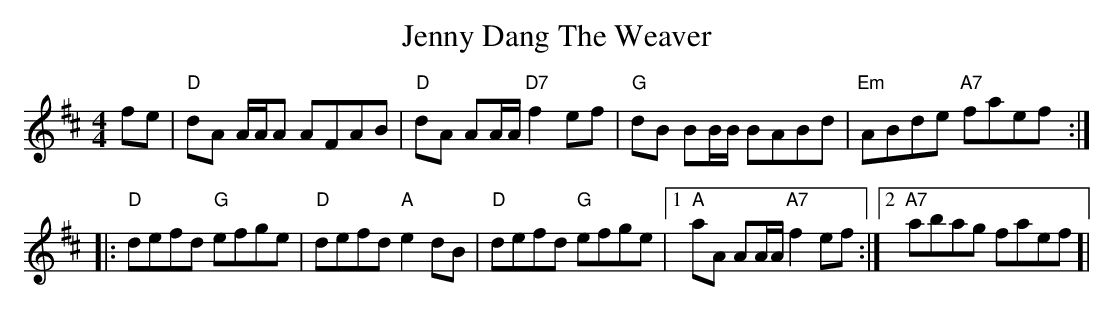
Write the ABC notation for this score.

X:1
T: Jenny Dang The Weaver
M: 4/4
L: 1/8
K: Dmaj
fe|"D" dA A/2A/2A AFAB | "D" dA AA/2A/2 "D7" f2ef | "G" dB BB/2B/2 BABd | "Em" ABde "A7" faef:|
|:"D" defd "G" efge | "D" defd "A"e2dB | "D" defd "G" efge |[1 "A" aA AA/2A/2 "A7" f2ef:|[2  "A7"abag faef]|
